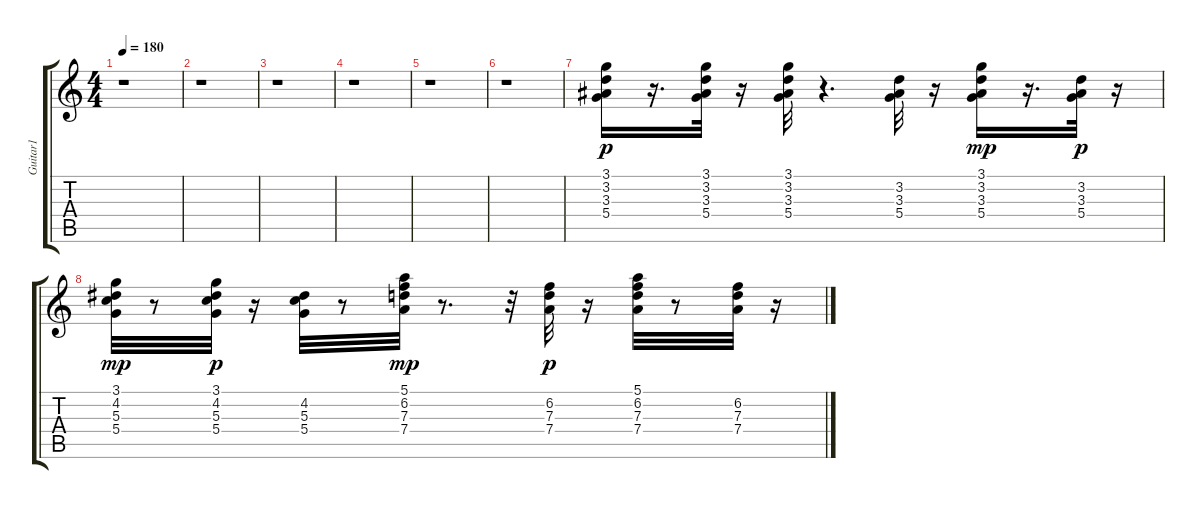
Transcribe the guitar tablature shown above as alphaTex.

\track ("Guitar1" "Guitar1") {instrument electricguitarclean}
\staff {score tabs}
\tuning (E4 B3 G3 D3 A2 E2) {hide}
\ts (4 4)
\tempo 180
\clef g2
\ks c
r.1{dy p instrument electricguitarclean} |
r.1 |
r.1 |
r.1 |
r.1 |
r.1 |
(3.1 3.2 3.3 5.4).16 r.16{d} (3.1 3.2 3.3 5.4).32 r.16 (3.1 3.2 3.3 5.4).32 r.4{d} (3.2 3.3 5.4).32 r.16 (3.1 3.2 3.3 5.4).16{dy mp} r.16{d} (3.2 3.3 5.4).32{dy p} r.16 |
(3.1 4.2 5.3 5.4).32{dy mp} r.8 (3.1 4.2 5.3 5.4).32{dy p} r.16 (4.2 5.3 5.4).32 r.8 (5.1 6.2 7.3 7.4).32{dy mp} r.8{d} r.32 (6.2 7.3 7.4).32{dy p} r.16 (5.1 6.2 7.3 7.4).32 r.8 (6.2 7.3 7.4).32 r.16
